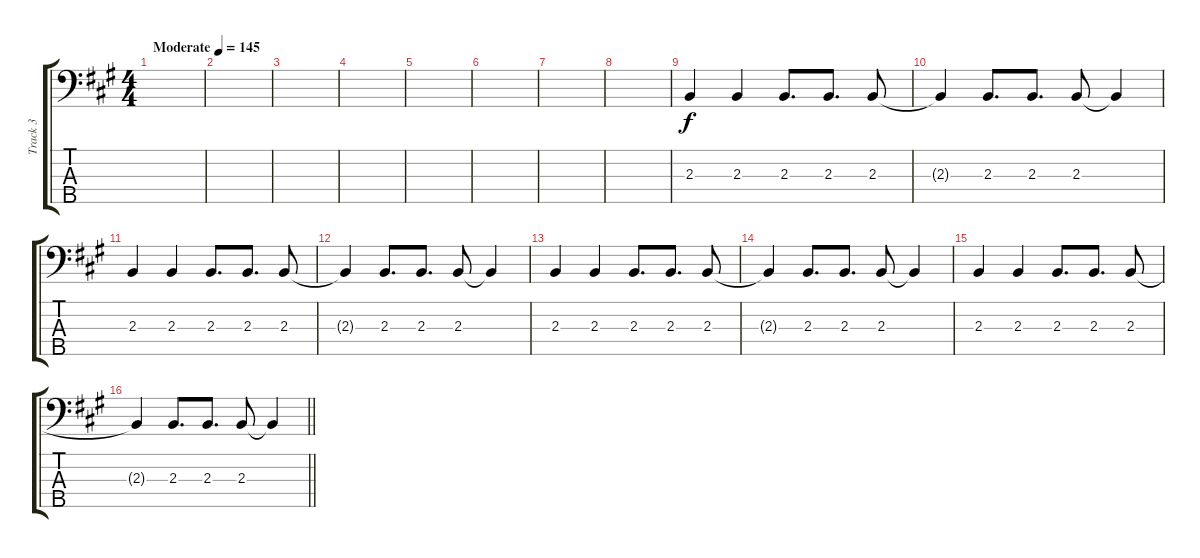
\track ("Track 3" "Track 3") {instrument electricbassfinger}
\staff {score tabs}
\tuning (G2 D2 A1 E1 B0) {hide}
\ts (4 4)
\tempo (145 "Moderate")
\clef f4
\ks a
|
|
|
|
|
|
|
|
2.3.4 2.3.4 2.3.8{d} 2.3.8{d} 2.3.8 |
2.3{t}.4 2.3.8{d} 2.3.8{d} 2.3.8 2.3{t}.4 |
2.3.4 2.3.4 2.3.8{d} 2.3.8{d} 2.3.8 |
2.3{t}.4 2.3.8{d} 2.3.8{d} 2.3.8 2.3{t}.4 |
2.3.4 2.3.4 2.3.8{d} 2.3.8{d} 2.3.8 |
2.3{t}.4 2.3.8{d} 2.3.8{d} 2.3.8 2.3{t}.4 |
2.3.4 2.3.4 2.3.8{d} 2.3.8{d} 2.3.8 |
\barLineRight lightlight
2.3{t}.4 2.3.8{d} 2.3.8{d} 2.3.8 2.3{t}.4
